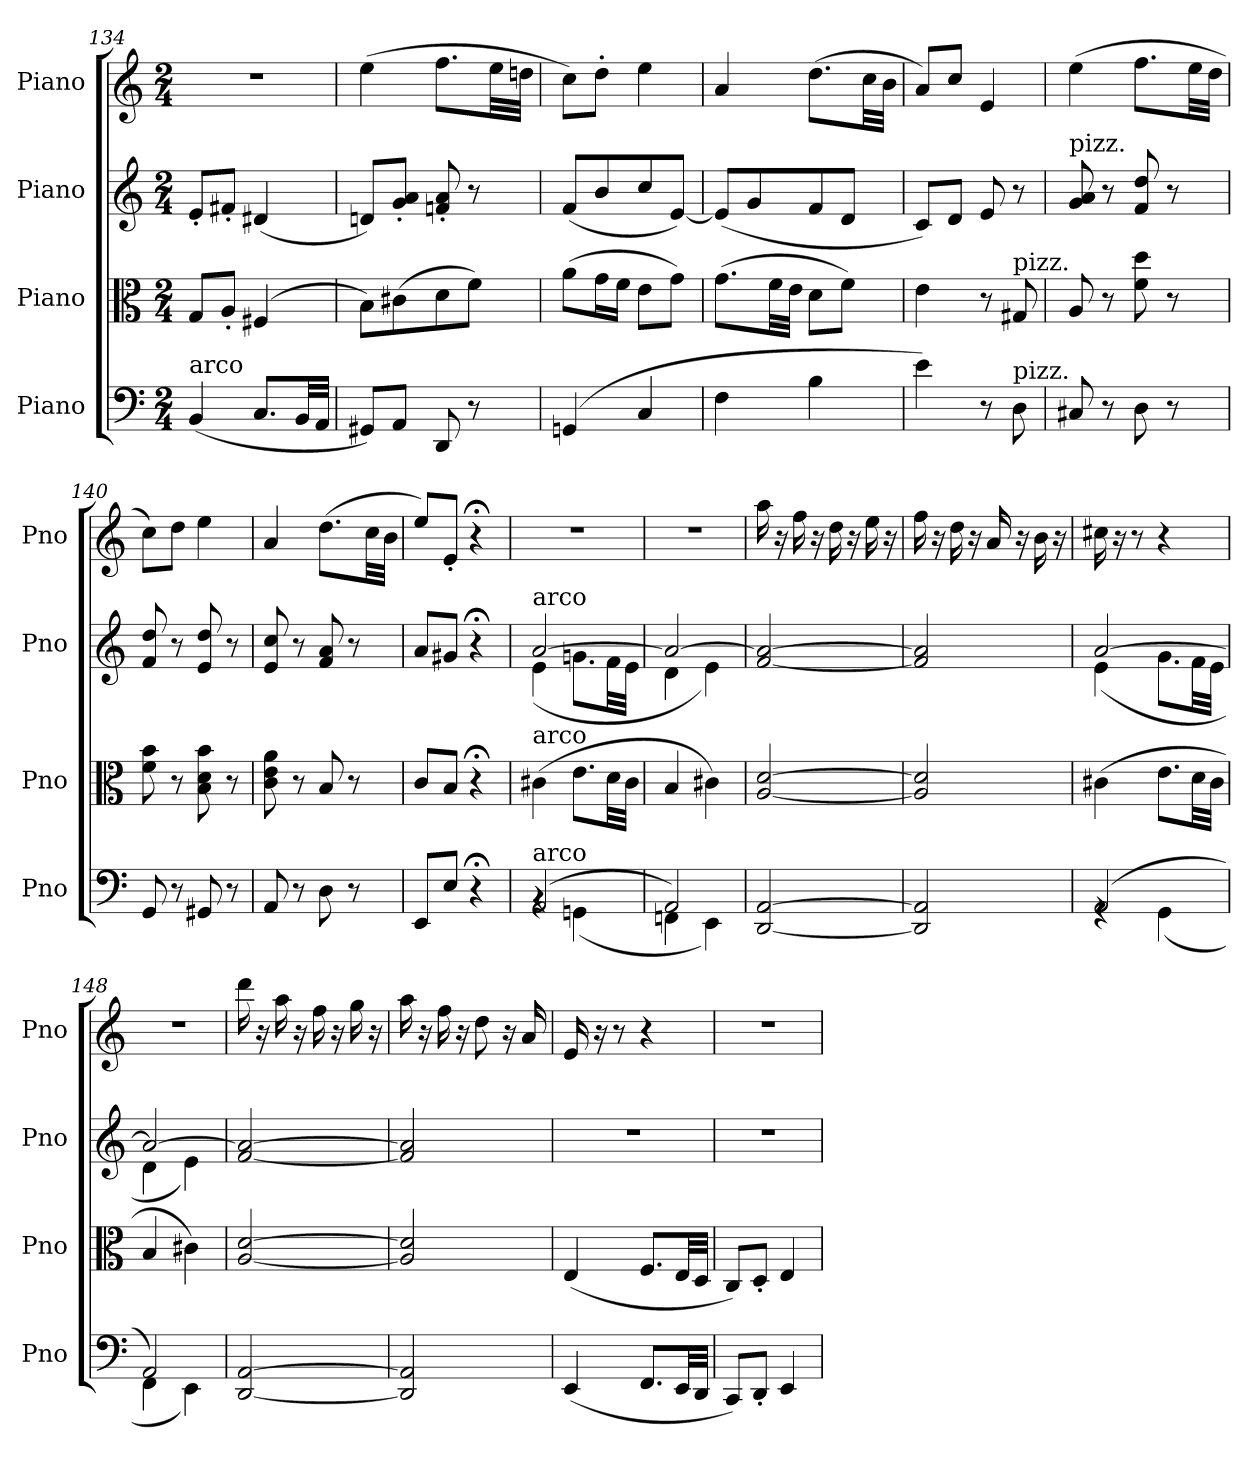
**kern	**kern	**kern	**kern
*part4	*part3	*part2	*part1
*staff4	*staff3	*staff2	*staff1
*I"Piano	*I"Piano	*I"Piano	*I"Piano
*I'Pno	*I'Pno	*I'Pno	*I'Pno
*clefF4	*clefC3	*clefG2	*clefG2
*k[]	*k[]	*k[]	*k[]
*M2/4	*M2/4	*M2/4	*M2/4
=134	=134	=134	=134
!LO:TX:a:t=arco	!	!	!
(4BB/	8G/L	8e'/L	2r
.	8A'/J	8f#X'/J	.
8.C/L	(4F#X/	(4d#X/	.
32BB/LL	.	.	.
32AA/JJJ	.	.	.
!!LO:PB:g=z
=135	=135	=135	=135
8GG#X/L)	8B\L)	8dn/L)	(4ee\
8AA/J	(8c#X\	8g/' 8a/'J	.
8DD/	8d\	8fn/' 8a/'	8.ff\L
8r	8f\J)	8r	.
.	.	.	32ee\LL
.	.	.	32ddn\JJJ
=136	=136	=136	=136
(4GGn/	(8a\L	(8f/L	8cc\L)
.	16g\L	8b/	8dd'\J
.	16f\JJ	.	.
4C/	8e\L	8cc/	4ee\
.	8g\J)	[8e/J)	.
=137	=137	=137	=137
4F\	(8.g\L	(8e/L]	4a/
.	.	8g/	.
.	32f\LL	.	.
.	32e\JJJ	.	.
4B\	8d\L	8f/	(8.dd\L
.	8f\J)	8d/J	.
.	.	.	32cc\LL
.	.	.	32b\JJJ
=138	=138	=138	=138
4e\)	4e\	8c/L)	8a/L)
.	.	8d/J	8cc/J
8r	8r	8e/	4e/
!	!LO:TX:a:t=pizz.	!	!
!LO:TX:a:t=pizz.	!	!	!
8D\	8G#X/	8r	.
=139	=139	=139	=139
!	!	!LO:TX:a:t=pizz.	!
8C#X/	8A/	8g/ 8a/	(4ee\
8r	8r	8r	.
8D\	8f\ 8dd\	8f/ 8dd/	8.ff\L
8r	8r	8r	.
.	.	.	32ee\LL
.	.	.	32dd\JJJ
=140	=140	=140	=140
8GG/	8f\ 8b\	8f/ 8dd/	8cc\L)
8r	8r	8r	8dd\J
8GG#X/	8B\ 8d\ 8b\	8e/ 8dd/	4ee\
8r	8r	8r	.
=141	=141	=141	=141
8AA/	8c\ 8e\ 8a\	8e/ 8cc/	4a/
8r	8r	8r	.
8D\	8B/	8f/ 8a/	(8.dd\L
8r	8r	8r	.
.	.	.	32cc\LL
.	.	.	32b\JJJ
=142	=142	=142	=142
8EE/L	8c/L	8a/L	8ee/L)
8E/J	8B/J	8g#X/J	8e'/J
4r;<	4r;<	4r;<	4r;<
=143	=143	=143	=143
*^	*	*^	*
!	!	!	!LO:TX:a:t=arco	!	!
!	!	!LO:TX:a:t=arco	!	!	!
!LO:TX:a:t=arco	!	!	!	!	!
(2AA/	4rBB	(4c#X\	[2a/	(4e\	2r
.	(4GGn\	8.e\L	.	8.gn\L	.
.	.	32d\LL	.	32f\LL	.
.	.	32c#\JJJ	.	32e\JJJ	.
=144	=144	=144	=144	=144	=144
2AA/)	4FFn\	4B/	2a/_	4d\	2r
.	4EE\)	4c#X\)	.	4e\)	.
*v	*v	*	*v	*v	*
=145	=145	=145	=145
[2DD/ [2AA/	[2A/ [2d/	[2f/ 2a/_	16aa\
.	.	.	16r
.	.	.	16ff\
.	.	.	16r
.	.	.	16dd\
.	.	.	16r
.	.	.	16ee\
.	.	.	16r
!!LO:LB:g=z
=146	=146	=146	=146
2DD/] 2AA/]	2A/] 2d/]	2f/] 2a/]	16ff\
.	.	.	16r
.	.	.	16dd\
.	.	.	16r
.	.	.	16a/
.	.	.	16r
.	.	.	16b\
.	.	.	16r
=147	=147	=147	=147
*^	*	*^	*
(2AA/	4rGG	(4c#X\	[2a/	(4e\	16cc#X\
.	.	.	.	.	16r
.	.	.	.	.	8r
.	(4GG\	8.e\L	.	8.g\L	4r
.	.	32d\LL	.	32f\LL	.
.	.	32c#\JJJ	.	32e\JJJ	.
=148	=148	=148	=148	=148	=148
2AA/)	4FF\	4B/	2a/_	4d\	2r
.	4EE\)	4c#X\)	.	4e\)	.
*v	*v	*	*v	*v	*
=149	=149	=149	=149
[2DD/ [2AA/	[2A/ [2d/	[2f/ 2a/_	16ddd\
.	.	.	16r
.	.	.	16aa\
.	.	.	16r
.	.	.	16ff\
.	.	.	16r
.	.	.	16gg\
.	.	.	16r
=150	=150	=150	=150
2DD/] 2AA/]	2A/] 2d/]	2f/] 2a/]	16aa\
.	.	.	16r
.	.	.	16ff\
.	.	.	16r
.	.	.	8dd\
.	.	.	16r
.	.	.	16a/
=151	=151	=151	=151
(4EE/	(4E/	2r	16e/
.	.	.	16r
.	.	.	8r
8.FF/L	8.F/L	.	4r
32EE/LL	32E/LL	.	.
32DD/JJJ	32D/JJJ	.	.
=152	=152	=152	=152
8CC/L)	8C/L)	2r	2r
8DD'/J	8D'/J	.	.
4EE/	4E/	.	.
=	=	=	=
*-	*-	*-	*-
